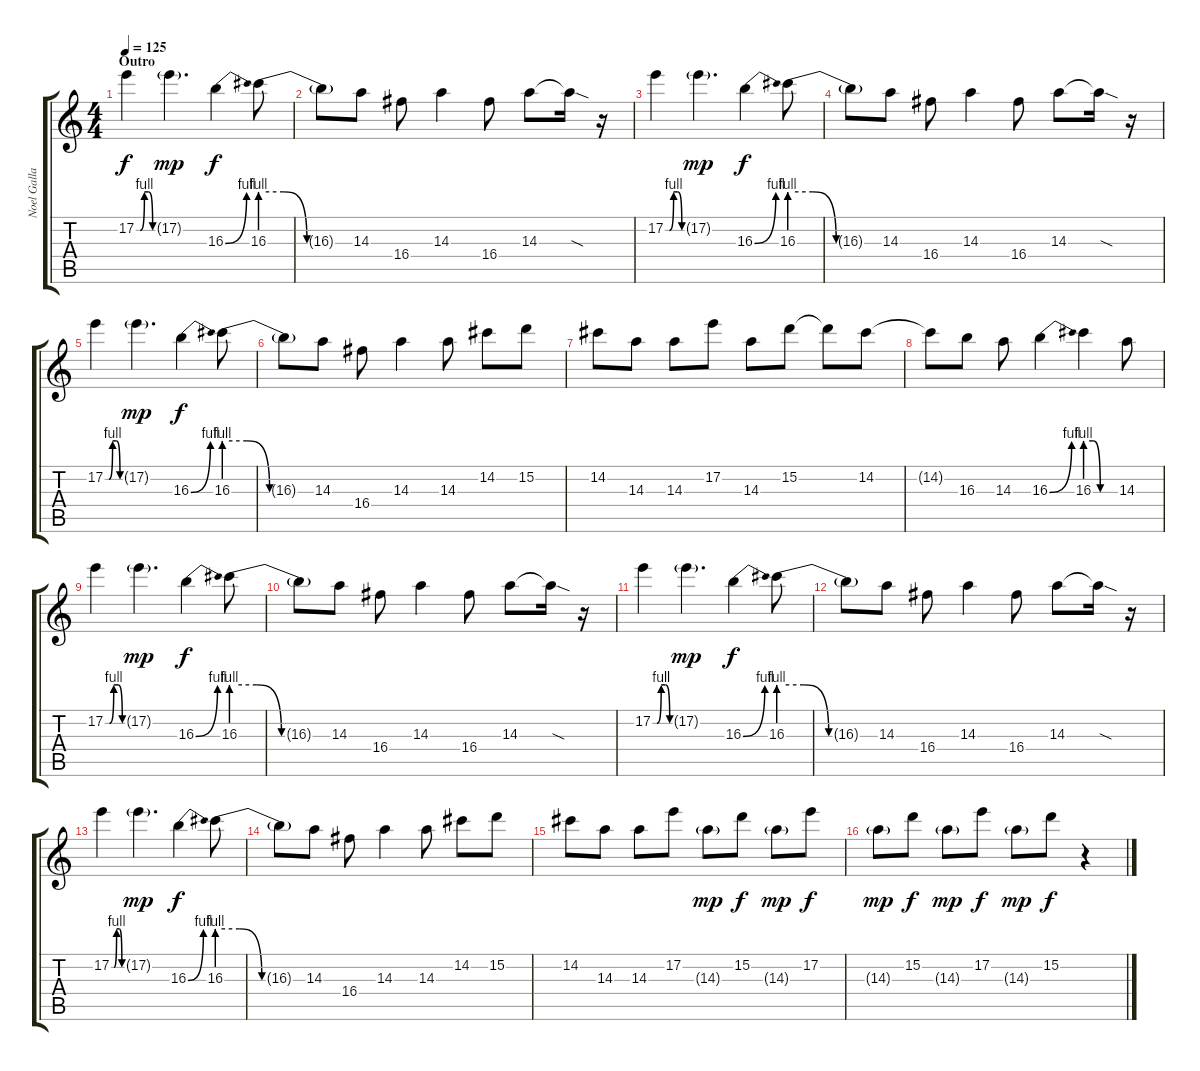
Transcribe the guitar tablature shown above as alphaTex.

\track ("Noel Gallagher" "Noel Galla") {instrument overdrivenguitar}
\staff {score tabs}
\tuning (E4 B3 G3 D3 A2 E2) {hide}
\ts (4 4)
\section ("" "Outro")
\tempo 125
\clef g2
\ks c
17.2{be (custom 0 0 15 0 30 4 45 4 60 0)}.4{dy f volume 16} 17.2{g}.4{d dy mp} 16.3{be (bend 0 0 60 4)}.4{dy f} 16.3{be (custom 0 4 15 4 30 0 60 0)}.8 |
16.3{t}.8 14.3.8 16.4.8 14.3.4 16.4.8 14.3.8 14.3{sod t}.16 r.16 |
17.2{be (custom 0 0 15 0 30 4 45 4 60 0)}.4 17.2{g}.4{d dy mp} 16.3{be (bend 0 0 60 4)}.4{dy f} 16.3{be (custom 0 4 15 4 30 0 60 0)}.8 |
16.3{t}.8 14.3.8 16.4.8 14.3.4 16.4.8 14.3.8 14.3{sod t}.16 r.16 |
17.2{be (custom 0 0 15 0 30 4 45 4 60 0)}.4 17.2{g}.4{d dy mp} 16.3{be (bend 0 0 60 4)}.4{dy f} 16.3{be (custom 0 4 15 4 30 0 60 0)}.8 |
16.3{t}.8 14.3.8 16.4.8 14.3.4 14.3.8 14.2.8 15.2.8 |
14.2.8 14.3.8 14.3.8 17.2.8 14.3.8 15.2.8 15.2{t}.8 14.2.8 |
14.2{t}.8 16.3.8 14.3.8 16.3{be (bend 0 0 60 4)}.4 16.3{be (custom 0 4 15 4 30 0 60 0)}.4 14.3.8 |
17.2{be (custom 0 0 15 0 30 4 45 4 60 0)}.4 17.2{g}.4{d dy mp} 16.3{be (bend 0 0 60 4)}.4{dy f} 16.3{be (custom 0 4 15 4 30 0 60 0)}.8 |
16.3{t}.8 14.3.8 16.4.8 14.3.4 16.4.8 14.3.8 14.3{sod t}.16 r.16 |
17.2{be (custom 0 0 15 0 30 4 45 4 60 0)}.4 17.2{g}.4{d dy mp} 16.3{be (bend 0 0 60 4)}.4{dy f} 16.3{be (custom 0 4 15 4 30 0 60 0)}.8 |
16.3{t}.8 14.3.8 16.4.8 14.3.4 16.4.8 14.3.8 14.3{sod t}.16 r.16 |
17.2{be (custom 0 0 15 0 30 4 45 4 60 0)}.4 17.2{g}.4{d dy mp} 16.3{be (bend 0 0 60 4)}.4{dy f} 16.3{be (custom 0 4 15 4 30 0 60 0)}.8 |
16.3{t}.8 14.3.8 16.4.8 14.3.4 14.3.8 14.2.8 15.2.8 |
14.2.8 14.3.8 14.3.8 17.2.8 14.3{g}.8{dy mp} 15.2.8{dy f} 14.3{g}.8{dy mp} 17.2.8{dy f} |
14.3{g}.8{dy mp} 15.2.8{dy f} 14.3{g}.8{dy mp} 17.2.8{dy f} 14.3{g}.8{dy mp} 15.2.8{dy f} r.4
